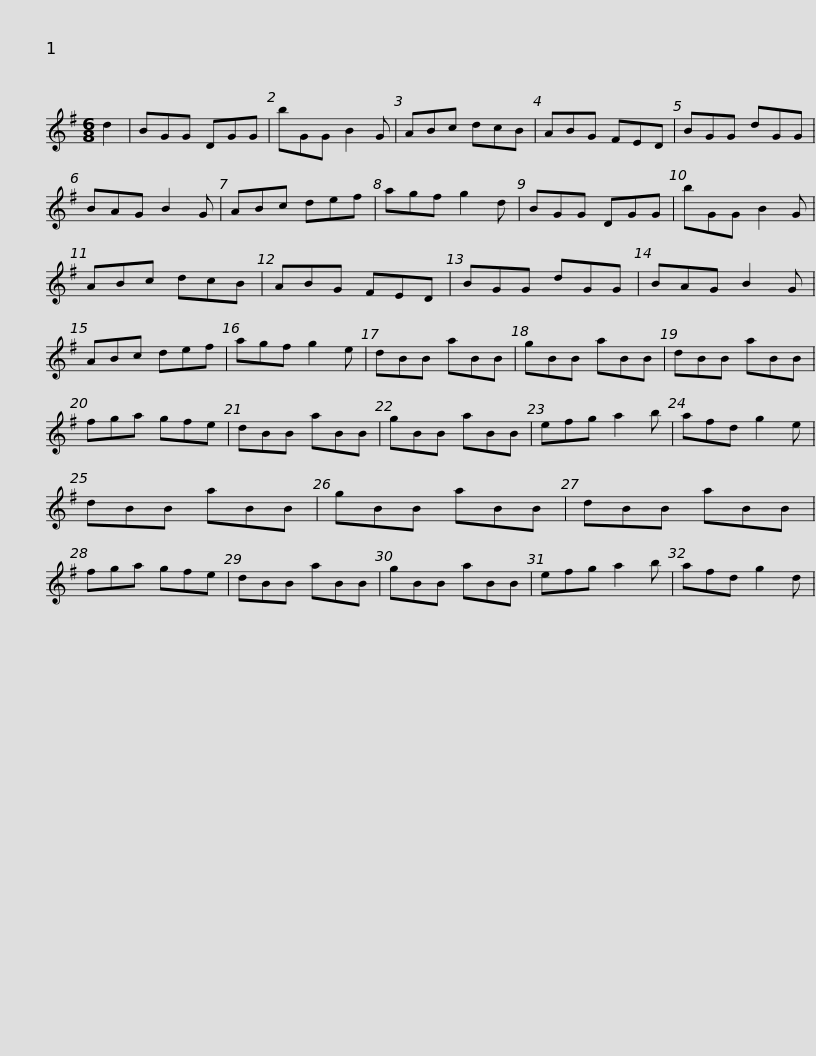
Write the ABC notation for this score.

X:1
L:1/8
M:6/8
I:linebreak $
K:G
V:1 treble
V:1
 d2 | BGG DGG | bGG B2 G | ABc dcB | ABG FED | %5
 BGG dGG | BAG B2 G | ABc def |$ agf g2 d | BGG DGG | %10
 bGG B2 G | ABc dcB | ABG FED | BGG dGG | BAG B2 G | %15
 ABc def |$ agf g2 e | dBB aBB | gBB aBB | dBB aBB | %20
 fga gfe | dBB aBB | gBB aBB |$ efg a2 b | afd g2 e | %25
 dBB aBB | gBB aBB | dBB aBB | fga gfe | dBB aBB |$ %30
 gBB aBB | efg a2 b | afd g2 d | %33
